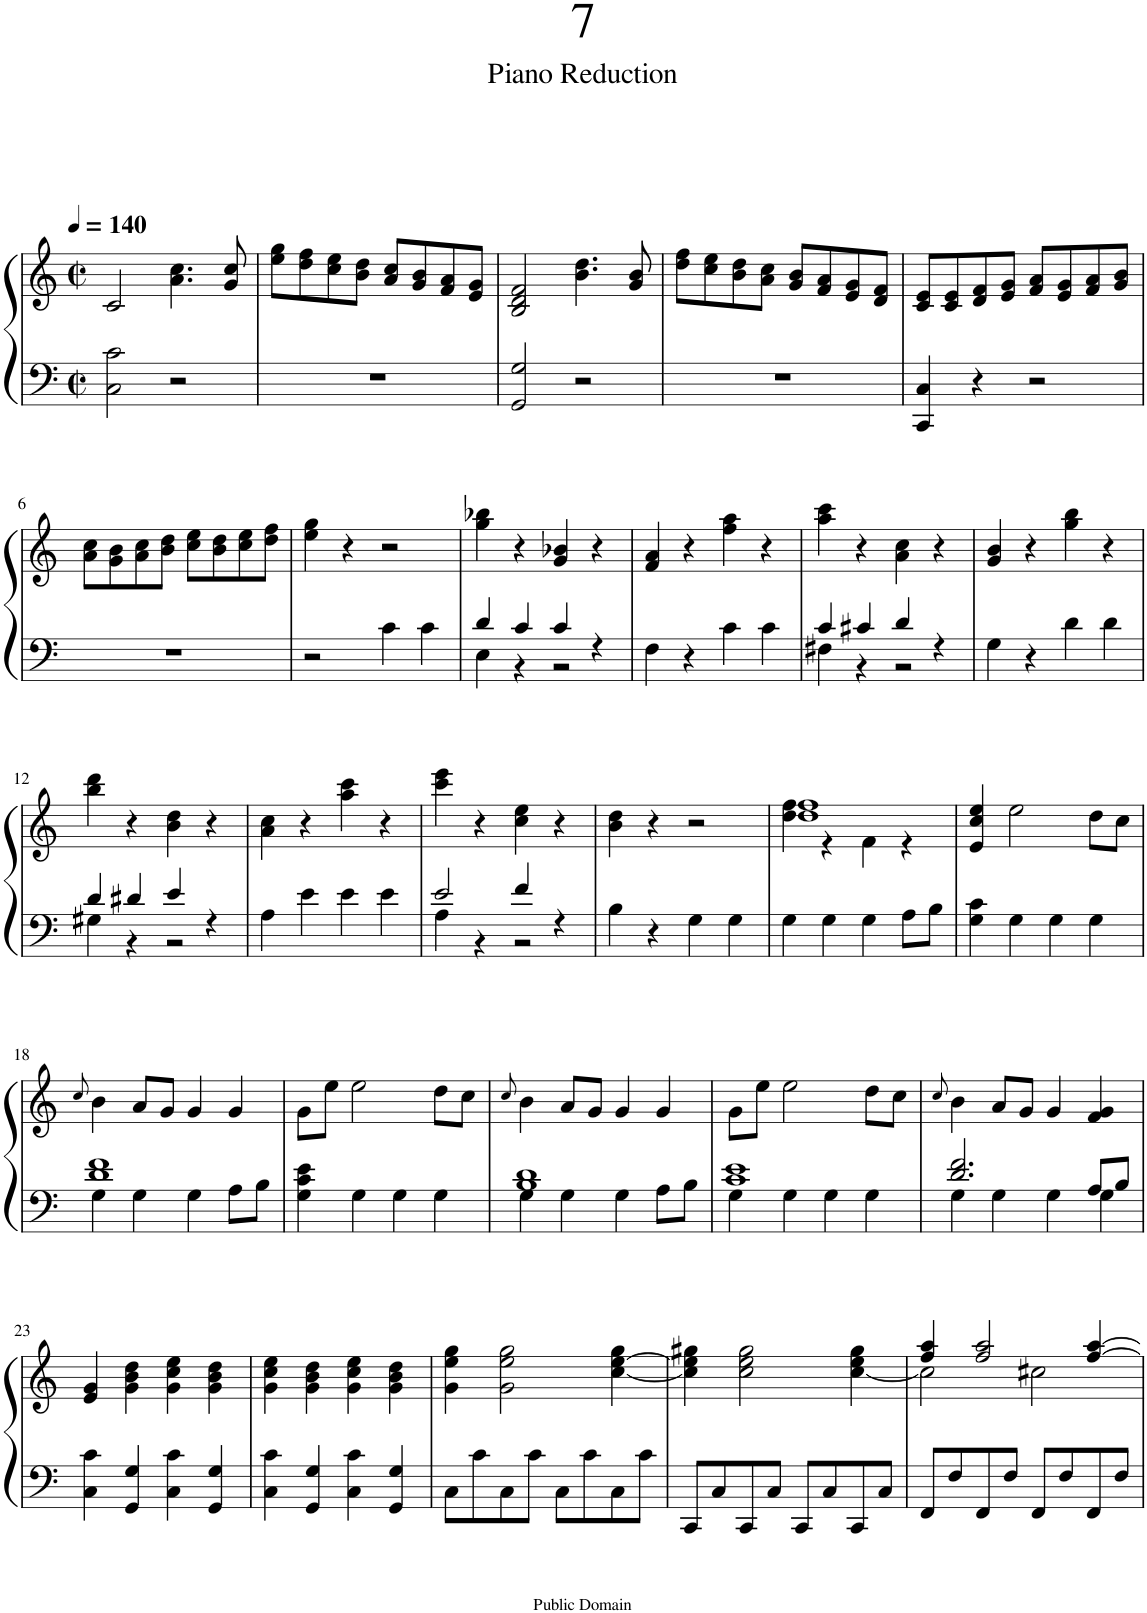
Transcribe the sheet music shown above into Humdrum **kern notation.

**kern	**kern
*part1	*part1
*staff2	*staff1
*I"Piano	*
*I'Pno.	*
*clefF4	*clefG2
*k[]	*k[]
*M2/2	*M2/2
*met(c|)	*met(c|)
*MM140	*MM140
=1	=1
2C\ 2c\	2c/
2r	4.a\ 4.cc\
.	8g/ 8cc/
=2	=2
1r	8ee\ 8gg\L
.	8dd\ 8ff\
.	8cc\ 8ee\
.	8b\ 8dd\J
.	8a/ 8cc/L
.	8g/ 8b/
.	8f/ 8a/
.	8e/ 8g/J
=3	=3
2GG/ 2G/	2B/ 2d/ 2f/
2r	4.b\ 4.dd\
.	8g/ 8b/
=4	=4
1r	8dd\ 8ff\L
.	8cc\ 8ee\
.	8b\ 8dd\
.	8a\ 8cc\J
.	8g/ 8b/L
.	8f/ 8a/
.	8e/ 8g/
.	8d/ 8f/J
=5	=5
4CC/ 4C/	8c/ 8e/L
.	8c/ 8e/
4r	8d/ 8f/
.	8e/ 8g/J
2r	8f/ 8a/L
.	8e/ 8g/
.	8f/ 8a/
.	8g/ 8b/J
!!LO:LB:g=z
=6	=6
1r	8a\ 8cc\L
.	8g\ 8b\
.	8a\ 8cc\
.	8b\ 8dd\J
.	8cc\ 8ee\L
.	8b\ 8dd\
.	8cc\ 8ee\
.	8dd\ 8ff\J
=7	=7
2r	4ee\ 4gg\
.	4r
4c\	2r
4c\	.
=8	=8
*^	*
4d/	4E\	4gg\ 4bb-X\
4c/	4r	4r
4c/	2r	4g/ 4b-X/
4r	.	4r
*v	*v	*
=9	=9
4F\	4f/ 4a/
4r	4r
4c\	4ff\ 4aa\
4c\	4r
=10	=10
*^	*
4c/	4F#X\	4aa\ 4ccc\
4c#X/	4r	4r
4d/	2r	4a\ 4cc\
4r	.	4r
*v	*v	*
=11	=11
4G\	4g/ 4b/
4r	4r
4d\	4gg\ 4bb\
4d\	4r
!!LO:LB:g=z
=12	=12
*^	*
4d/	4G#X\	4bb\ 4ddd\
4d#X/	4r	4r
4e/	2r	4b\ 4dd\
4r	.	4r
*v	*v	*
=13	=13
4A\	4a\ 4cc\
4e\	4r
4e\	4aa\ 4ccc\
4e\	4r
=14	=14
*^	*
2e/	4A\	4ccc\ 4eee\
.	4r	4r
4f/	2r	4cc\ 4ee\
4r	.	4r
*v	*v	*
=15	=15
4B\	4b\ 4dd\
4r	4r
4G\	2r
4G\	.
=16	=16
*	*^
4G\	1dd 1ff	4dd\ 4ff\
4G\	.	4r
4G\	.	4f\
8A\L	.	4r
8B\J	.	.
*	*v	*v
=17	=17
4G\ 4c\	4e/ 4cc/ 4ee/
4G\	2ee\
4G\	.
4G\	8dd\L
.	8cc\J
!!LO:LB:g=z
=18	=18
.	8qcc/
*^	*
1d 1f	4G\	4b\
.	4G\	8a/L
.	.	8g/J
.	4G\	4g/
.	8A\L	4g/
.	8B\J	.
*v	*v	*
=19	=19
4G\ 4c\ 4e\	8g\L
.	8ee\J
4G\	2ee\
4G\	.
4G\	8dd\L
.	8cc\J
=20	=20
.	8qcc/
*^	*
1B 1d	4G\	4b\
.	4G\	8a/L
.	.	8g/J
.	4G\	4g/
.	8A\L	4g/
.	8B\J	.
=21	=21	=21
1c 1e	4G\	8g\L
.	.	8ee\J
.	4G\	2ee\
.	4G\	.
.	4G\	8dd\L
.	.	8cc\J
=22	=22	=22
.	.	8qcc/
2.d/ 2.f/	4G\	4b\
.	4G\	8a/L
.	.	8g/J
.	4G\	4g/
8A/L	4G\	4f/ 4g/
8B/J	.	.
*v	*v	*
!!LO:LB:g=z
=23	=23
4C\ 4c\	4e/ 4g/
4GG/ 4G/	4g\ 4b\ 4dd\
4C\ 4c\	4g\ 4cc\ 4ee\
4GG/ 4G/	4g\ 4b\ 4dd\
=24	=24
4C\ 4c\	4g\ 4cc\ 4ee\
4GG/ 4G/	4g\ 4b\ 4dd\
4C\ 4c\	4g\ 4cc\ 4ee\
4GG/ 4G/	4g\ 4b\ 4dd\
=25	=25
8C\L	4g\ 4ee\ 4gg\
8c\	.
8C\	2g\ 2ee\ 2gg\
8c\J	.
8C\L	.
8c\	.
8C\	[4cc\ [4ee\ 4gg\
8c\J	.
=26	=26
8CC/L	4cc\] 4ee\] 4gg#X\
8C/	.
8CC/	2cc\ 2ee\ 2gg#\
8C/J	.
8CC/L	.
8C/	.
8CC/	[4cc\ 4ee\ 4gg#\
8C/J	.
=27	=27
*	*^
8FF/L	4ff/ 4aa/	2cc\]
8F/	.	.
8FF/	2ff/ 2aa/	.
8F/J	.	.
8FF/L	.	2cc#X\
8F/	.	.
8FF/	[4ff/ [4aa/	.
8F/J	.	.
*	*v	*v
=	=
*-	*-
